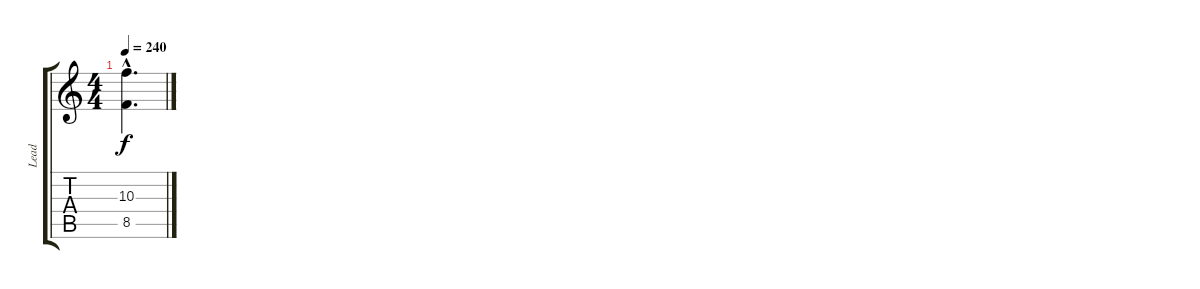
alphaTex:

\track ("Lead" "Lead") {instrument overdrivenguitar}
\staff {score tabs}
\tuning (E4 B3 G3 D3 A2 E2) {hide}
\ts (4 4)
\tempo 240
\clef g2
\ks c
(10.3{hac} 8.5{hac}).4{d dy f}
